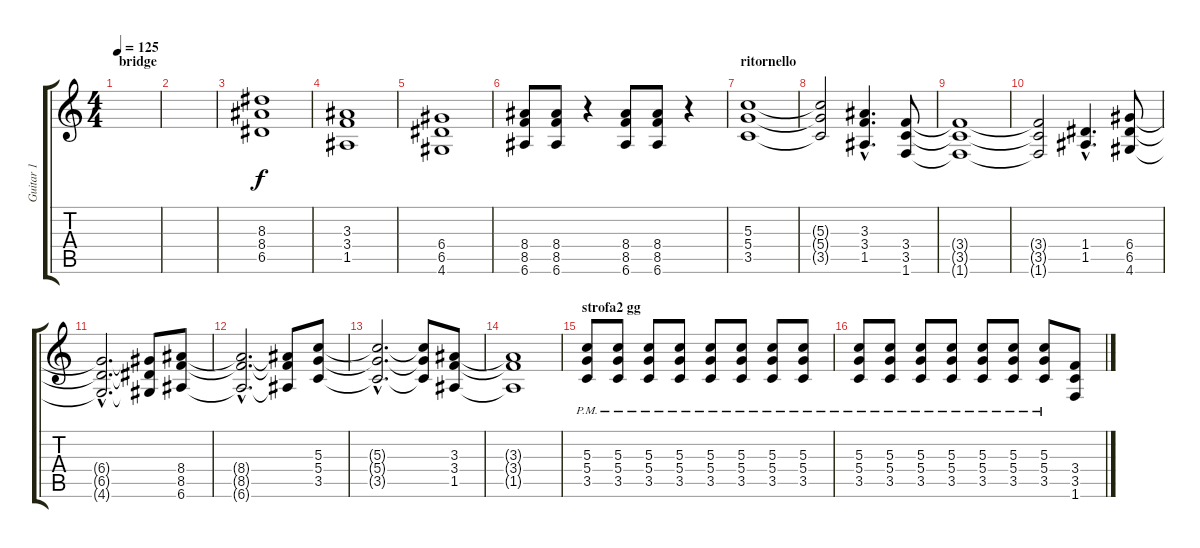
\track ("Guitar 1" "Guitar 1") {instrument distortionguitar}
\staff {score tabs}
\tuning (E4 B3 G3 D3 A2 E2) {hide}
\ts (4 4)
\section ("" "bridge")
\tempo 125
\clef g2
\ks c
|
|
(8.3 8.4 6.5).1{volume 13} |
(3.3 3.4 1.5).1 |
(6.4 6.5 4.6).1 |
(8.4 8.5 6.6).8 (8.4 8.5 6.6).8 r.4 (8.4 8.5 6.6).8 (8.4 8.5 6.6).8 r.4 |
\section ("" "ritornello")
(5.3 5.4 3.5).1 |
(5.3{t} 5.4{t} 3.5{t}).2 (3.3{hac} 3.4{hac} 1.5{hac}).4{d} (3.4 3.5 1.6).8 |
(3.4{t} 3.5{t} 1.6{t}).1 |
(3.4{t} 3.5{t} 1.6{t}).2 (1.4{hac} 1.5{hac}).4{d} (6.4 6.5 4.6).8 |
(6.4{hac t} 6.5{hac t} 4.6{hac t}).2{d} (6.4{t} 6.5{t} 4.6{t}).8 (8.4 8.5 6.6).8 |
(8.4{hac t} 8.5{hac t} 6.6{hac t}).2{d} (8.4{t} 8.5{t} 6.6{t}).8 (5.3 5.4 3.5).8 |
(5.3{hac t} 5.4{hac t} 3.5{hac t}).2{d} (5.3{t} 5.4{t} 3.5{t}).8 (3.3 3.4 1.5).8 |
(3.3{t} 3.4{t} 1.5{t}).1 |
\section ("" "strofa2 gg")
(5.3{pm} 5.4 3.5).8 (5.3{pm} 5.4 3.5).8 (5.3{pm} 5.4 3.5).8 (5.3{pm} 5.4 3.5).8 (5.3{pm} 5.4 3.5).8 (5.3{pm} 5.4 3.5).8 (5.3{pm} 5.4 3.5).8 (5.3{pm} 5.4 3.5).8 |
(5.3{pm} 5.4 3.5).8 (5.3{pm} 5.4 3.5).8 (5.3{pm} 5.4 3.5).8 (5.3{pm} 5.4 3.5).8 (5.3{pm} 5.4 3.5).8 (5.3{pm} 5.4 3.5).8 (5.3{pm} 5.4 3.5).8 (3.4 3.5 1.6).8
